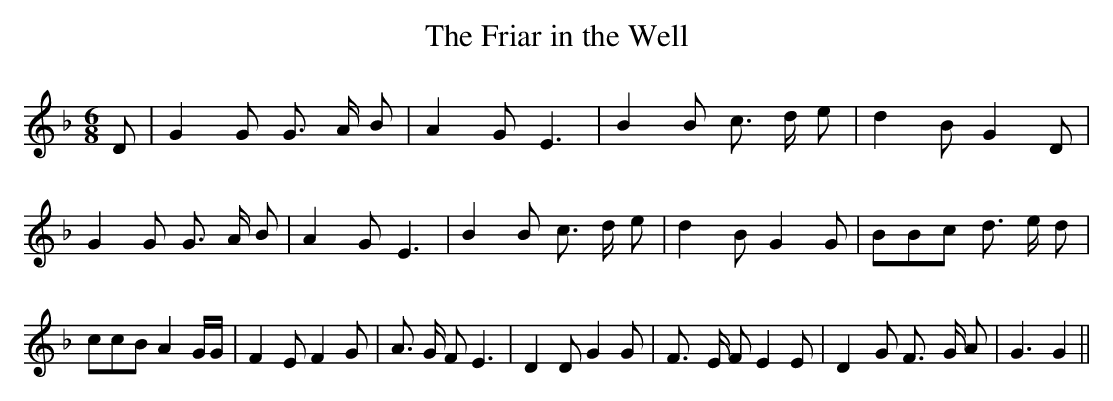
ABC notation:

X:1
T:The Friar in the Well
M:6/8
L:1/8
K:F
 D| G2 G G3/2- A/2 B| A2 G E3| B2 B c3/2- d/2- e| d2- B G2 D| G2 G G3/2- A/2 B|\
 A2 G E3| B2 B c3/2- d/2- e| d2- B G2 G| BBc d3/2 e/2 d| ccB A2 G/2G/2|\
 F2 E F2 G| A3/2 G/2 F E3| D2 D G2 G| F3/2- E/2 F E2 E| D2- G F3/2- G/2 A|\
 G3 G2||
